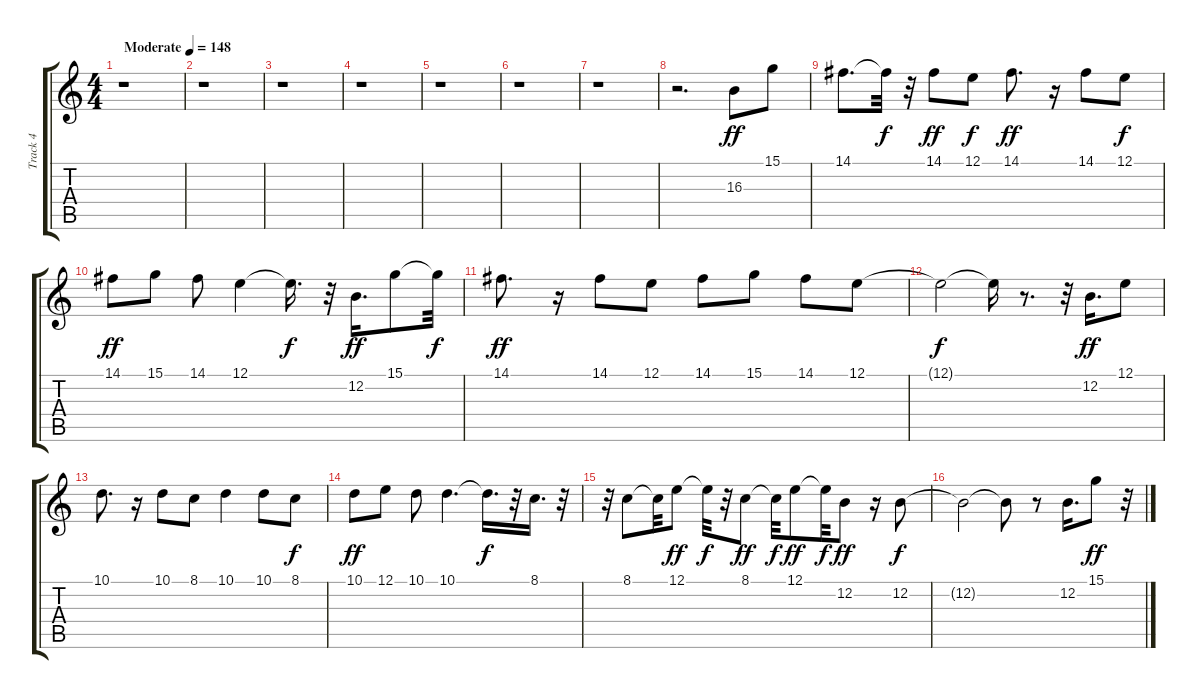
\track ("Track 4" "Track 4") {instrument lead1square}
\staff {score tabs}
\tuning (E4 B3 G3 D3 A2 E2) {hide}
\ts (4 4)
\tempo (148 "Moderate")
\clef g2
\ks c
r.1{dy ff instrument lead1square} |
r.1 |
r.1 |
r.1 |
r.1 |
r.1 |
r.1 |
r.2{d} 16.3.8 15.1.8 |
14.1.8{d} 14.1{t}.32{dy f} r.32 14.1.8{dy ff} 12.1.8{dy f} 14.1.8{d dy ff} r.16 14.1.8 12.1.8{dy f} |
14.1.8{dy ff} 15.1.8 14.1.8 12.1.4 12.1{t}.16{d dy f} r.32 12.2.16{d dy ff} 15.1.8 15.1{t}.32{dy f} |
14.1.8{d dy ff} r.16 14.1.8 12.1.8 14.1.8 15.1.8 14.1.8 12.1.8 |
12.1{t}.2{dy f} 12.1{t}.16 r.8{d} r.32 12.2.16{d dy ff} 12.1.8 |
10.1.8{d} r.16 10.1.8 8.1.8 10.1.4 10.1.8 8.1.8{dy f} |
10.1.8{dy ff} 12.1.8 10.1.8 10.1.4{d} 10.1{t}.16{d dy f} r.32 8.1.16{d} r.32 |
r.32 8.1.8 8.1{t}.32 12.1.8{dy ff} 12.1{t}.32{dy f} r.32 8.1.8{dy ff} 8.1{t}.32{dy f} 12.1.8{dy ff} 12.1{t}.32{dy f} 12.2.8{dy ff} r.16 12.2.8{dy f} |
12.2{t}.2 12.2{t}.8 r.8 12.2.16{d} 15.1.8{dy ff} r.32
